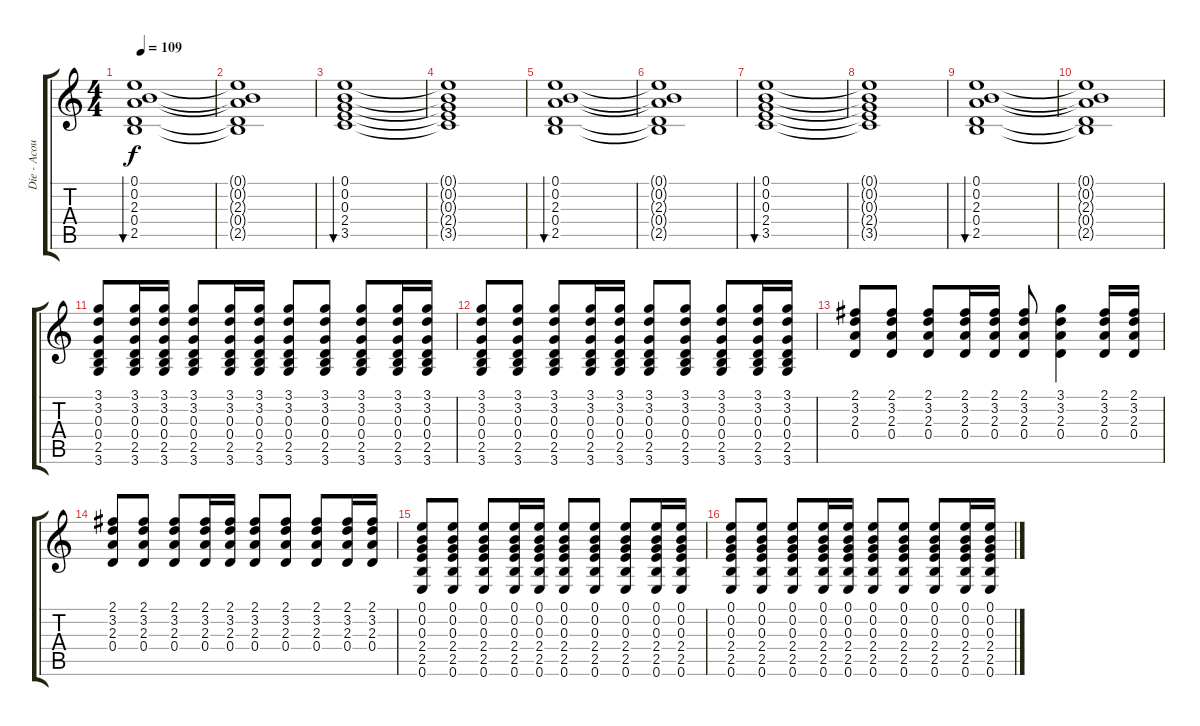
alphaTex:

\track ("Die - Acoustic" "Die - Acou") {instrument acousticguitarsteel}
\staff {score tabs}
\tuning (E4 B3 G3 D3 A2 E2) {hide}
\ts (4 4)
\tempo 109
\clef g2
\ks c
(0.1 0.2 2.3 0.4 2.5).1{bu 240 dy f} |
(0.1{t} 0.2{t} 2.3{t} 0.4{t} 2.5{t}).1 |
(0.1 0.2 0.3 2.4 3.5).1{bu 240} |
(0.1{t} 0.2{t} 0.3{t} 2.4{t} 3.5{t}).1 |
(0.1 0.2 2.3 0.4 2.5).1{bu 240} |
(0.1{t} 0.2{t} 2.3{t} 0.4{t} 2.5{t}).1 |
(0.1 0.2 0.3 2.4 3.5).1{bu 240} |
(0.1{t} 0.2{t} 0.3{t} 2.4{t} 3.5{t}).1 |
(0.1 0.2 2.3 0.4 2.5).1{bu 240} |
(0.1{t} 0.2{t} 2.3{t} 0.4{t} 2.5{t}).1 |
(3.1 3.2 0.3 0.4 2.5 3.6).8 (3.1 3.2 0.3 0.4 2.5 3.6).16 (3.1 3.2 0.3 0.4 2.5 3.6).16 (3.1 3.2 0.3 0.4 2.5 3.6).8 (3.1 3.2 0.3 0.4 2.5 3.6).16 (3.1 3.2 0.3 0.4 2.5 3.6).16 (3.1 3.2 0.3 0.4 2.5 3.6).8 (3.1 3.2 0.3 0.4 2.5 3.6).8 (3.1 3.2 0.3 0.4 2.5 3.6).8 (3.1 3.2 0.3 0.4 2.5 3.6).16 (3.1 3.2 0.3 0.4 2.5 3.6).16 |
(3.1 3.2 0.3 0.4 2.5 3.6).8 (3.1 3.2 0.3 0.4 2.5 3.6).8 (3.1 3.2 0.3 0.4 2.5 3.6).8 (3.1 3.2 0.3 0.4 2.5 3.6).16 (3.1 3.2 0.3 0.4 2.5 3.6).16 (3.1 3.2 0.3 0.4 2.5 3.6).8 (3.1 3.2 0.3 0.4 2.5 3.6).8 (3.1 3.2 0.3 0.4 2.5 3.6).8 (3.1 3.2 0.3 0.4 2.5 3.6).16 (3.1 3.2 0.3 0.4 2.5 3.6).16 |
(2.1 3.2 2.3 0.4).8 (2.1 3.2 2.3 0.4).8 (2.1 3.2 2.3 0.4).8 (2.1 3.2 2.3 0.4).16 (2.1 3.2 2.3 0.4).16 (2.1 3.2 2.3 0.4).8 (3.1 3.2 2.3 0.4).4 (2.1 3.2 2.3 0.4).16 (2.1 3.2 2.3 0.4).16 |
(2.1 3.2 2.3 0.4).8 (2.1 3.2 2.3 0.4).8 (2.1 3.2 2.3 0.4).8 (2.1 3.2 2.3 0.4).16 (2.1 3.2 2.3 0.4).16 (2.1 3.2 2.3 0.4).8 (2.1 3.2 2.3 0.4).8 (2.1 3.2 2.3 0.4).8 (2.1 3.2 2.3 0.4).16 (2.1 3.2 2.3 0.4).16 |
(0.1 0.2 0.3 2.4 2.5 0.6).8 (0.1 0.2 0.3 2.4 2.5 0.6).8 (0.1 0.2 0.3 2.4 2.5 0.6).8 (0.1 0.2 0.3 2.4 2.5 0.6).16 (0.1 0.2 0.3 2.4 2.5 0.6).16 (0.1 0.2 0.3 2.4 2.5 0.6).8 (0.1 0.2 0.3 2.4 2.5 0.6).8 (0.1 0.2 0.3 2.4 2.5 0.6).8 (0.1 0.2 0.3 2.4 2.5 0.6).16 (0.1 0.2 0.3 2.4 2.5 0.6).16 |
(0.1 0.2 0.3 2.4 2.5 0.6).8 (0.1 0.2 0.3 2.4 2.5 0.6).8 (0.1 0.2 0.3 2.4 2.5 0.6).8 (0.1 0.2 0.3 2.4 2.5 0.6).16 (0.1 0.2 0.3 2.4 2.5 0.6).16 (0.1 0.2 0.3 2.4 2.5 0.6).8 (0.1 0.2 0.3 2.4 2.5 0.6).8 (0.1 0.2 0.3 2.4 2.5 0.6).8 (0.1 0.2 0.3 2.4 2.5 0.6).16 (0.1 0.2 0.3 2.4 2.5 0.6).16
